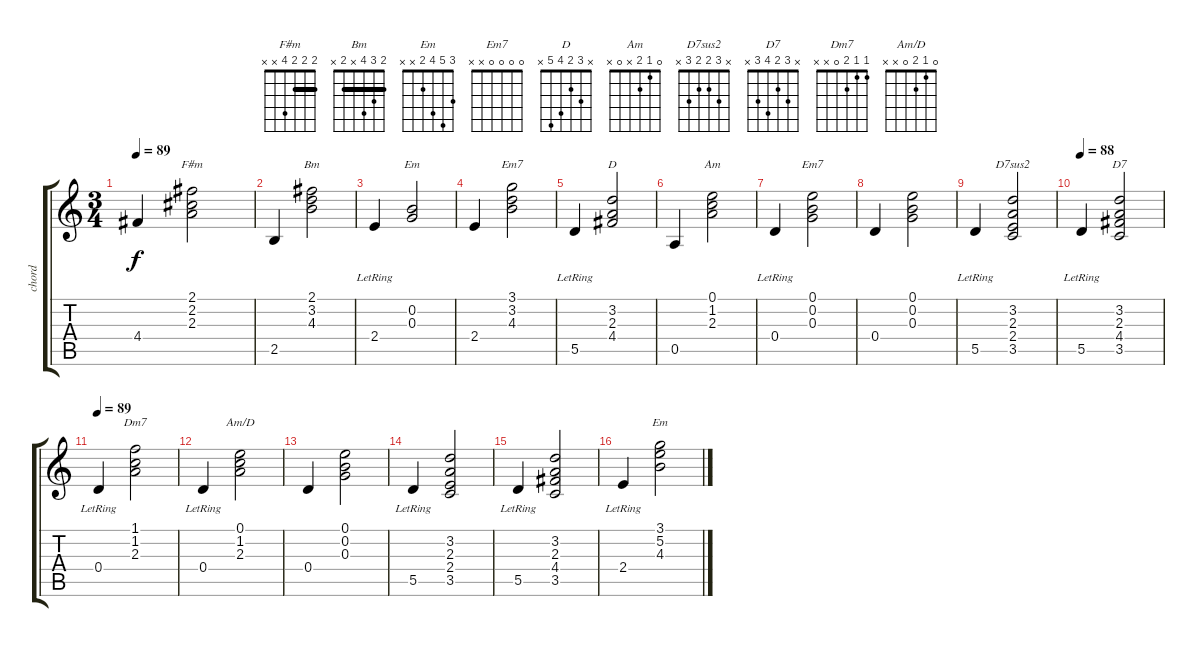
\track ("chord     " "chord     ") {instrument acousticguitarnylon}
\staff {score tabs}
\tuning (E4 B3 G3 D3 A2 E2) {hide}
\chord ("F#m" 2 2 2 4 x x) {barre 2}
\chord ("Bm" 2 3 4 x 2 x) {barre 2}
\chord ("Em" x 0 0 2 x x)
\chord ("Em7" 3 3 4 2 x x) {barre 3}
\chord ("D" x 3 2 4 5 x)
\chord ("Am" 0 1 2 x 0 x)
\chord ("Em7" 0 0 0 0 x x)
\chord ("D7sus2" x 3 2 2 3 x)
\chord ("D7" x 3 2 4 3 x)
\chord ("Dm7" 1 1 2 0 x x)
\chord ("Am/D" 0 1 2 0 x x)
\chord ("Em" 3 5 4 2 x x)
\ts (3 4)
\tempo 89
\clef g2
\ks c
4.4.4{dy f} (2.1 2.2 2.3).2{ch "F#m"} |
2.5.4 (2.1 3.2 4.3).2{ch "Bm"} |
2.4{lr}.4 (0.2 0.3).2{ch "Em"} |
2.4.4 (3.1 3.2 4.3).2{ch "Em7"} |
5.5{lr}.4 (3.2 2.3 4.4).2{ch "D"} |
0.5.4 (0.1 1.2 2.3).2{ch "Am"} |
0.4{lr}.4 (0.1 0.2 0.3).2{ch "Em7"} |
0.4.4 (0.1 0.2 0.3).2 |
5.5{lr}.4 (3.2 2.3 2.4 3.5).2{ch "D7sus2"} |
\tempo 88
5.5{lr}.4 (3.2 2.3 4.4 3.5).2{ch "D7"} |
\tempo 89
0.4{lr}.4 (1.1 1.2 2.3).2{ch "Dm7"} |
0.4{lr}.4 (0.1 1.2 2.3).2{ch "Am/D"} |
0.4.4 (0.1 0.2 0.3).2 |
5.5{lr}.4 (3.2 2.3 2.4 3.5).2 |
5.5{lr}.4 (3.2 2.3 4.4 3.5).2 |
2.4{lr}.4 (3.1 5.2 4.3).2{ch "Em"}
